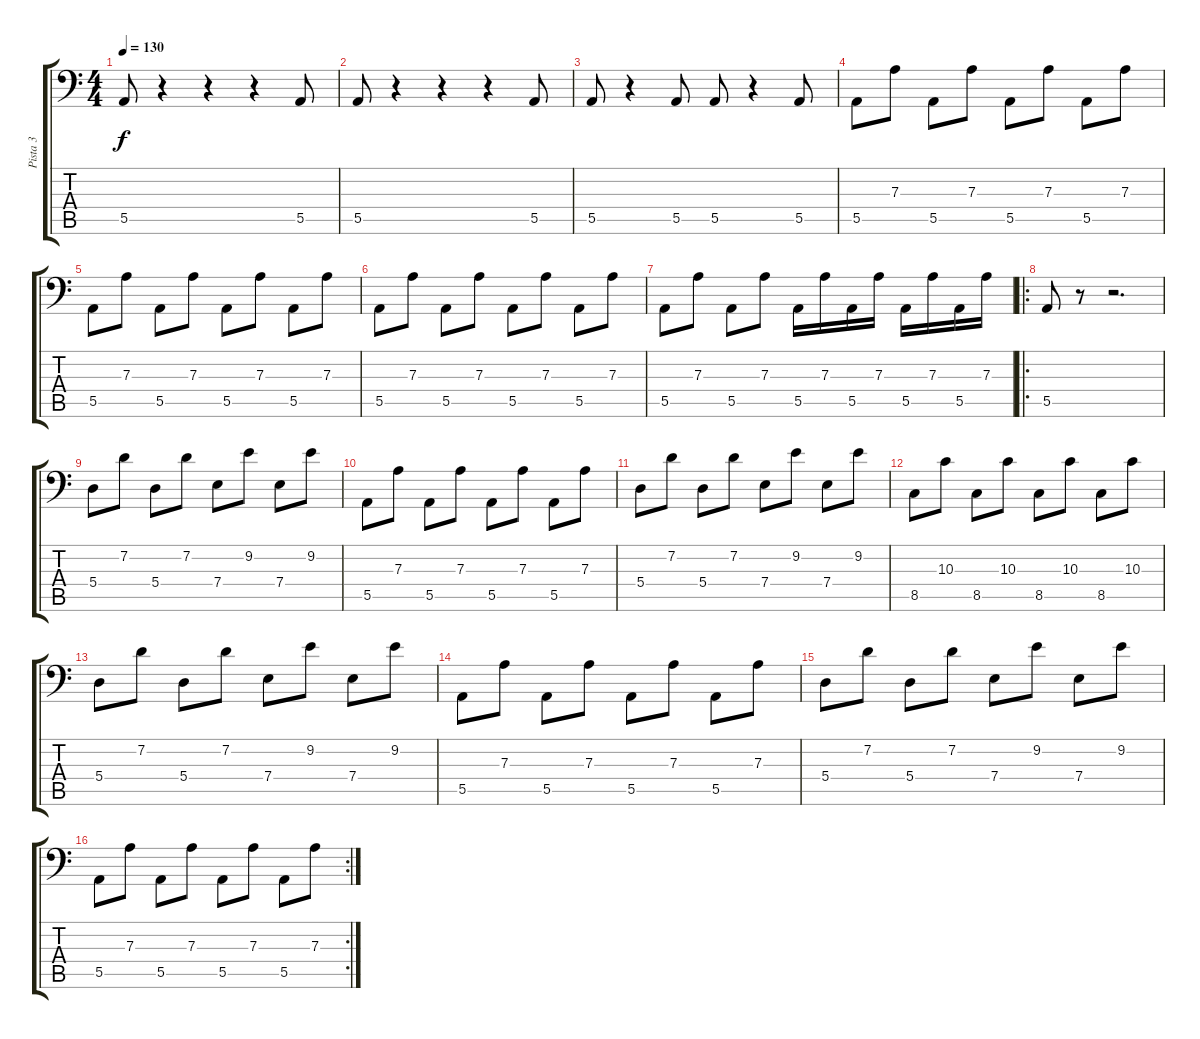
\track ("Pista 3" "Pista 3") {instrument electricbassfinger}
\staff {score tabs}
\tuning (C3 G2 D2 A1 E1 B0) {hide}
\ts (4 4)
\tempo 130
\clef f4
\ks c
5.5.8{dy f instrument electricbassfinger} r.4 r.4 r.4 5.5.8 |
5.5.8 r.4 r.4 r.4 5.5.8 |
5.5.8 r.4 5.5.8 5.5.8 r.4 5.5.8 |
5.5.8 7.3.8 5.5.8 7.3.8 5.5.8 7.3.8 5.5.8 7.3.8 |
5.5.8 7.3.8 5.5.8 7.3.8 5.5.8 7.3.8 5.5.8 7.3.8 |
5.5.8 7.3.8 5.5.8 7.3.8 5.5.8 7.3.8 5.5.8 7.3.8 |
5.5.8 7.3.8 5.5.8 7.3.8 5.5.16 7.3.16 5.5.16 7.3.16 5.5.16 7.3.16 5.5.16 7.3.16 |
\ro
5.5.8 r.8 r.2{d} |
5.4.8 7.2.8 5.4.8 7.2.8 7.4.8 9.2.8 7.4.8 9.2.8 |
5.5.8 7.3.8 5.5.8 7.3.8 5.5.8 7.3.8 5.5.8 7.3.8 |
5.4.8 7.2.8 5.4.8 7.2.8 7.4.8 9.2.8 7.4.8 9.2.8 |
8.5.8 10.3.8 8.5.8 10.3.8 8.5.8 10.3.8 8.5.8 10.3.8 |
5.4.8 7.2.8 5.4.8 7.2.8 7.4.8 9.2.8 7.4.8 9.2.8 |
5.5.8 7.3.8 5.5.8 7.3.8 5.5.8 7.3.8 5.5.8 7.3.8 |
5.4.8 7.2.8 5.4.8 7.2.8 7.4.8 9.2.8 7.4.8 9.2.8 |
\rc 2
5.5.8 7.3.8 5.5.8 7.3.8 5.5.8 7.3.8 5.5.8 7.3.8
